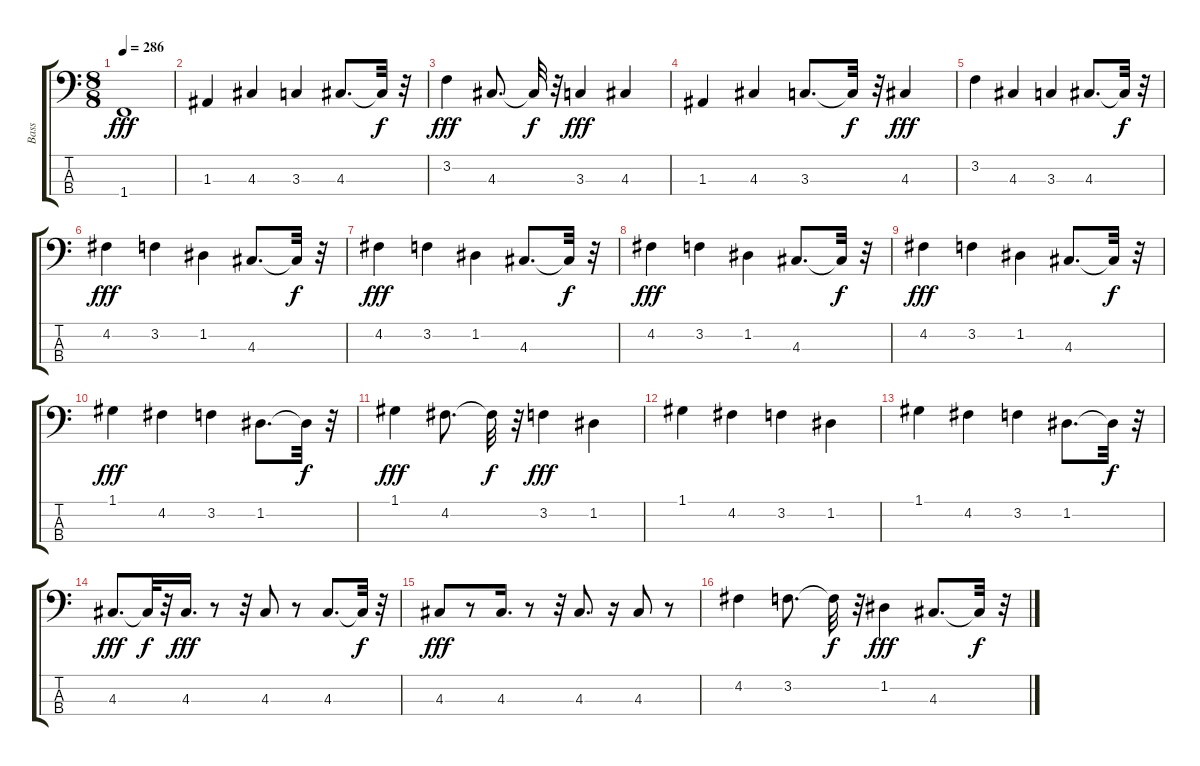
\track ("Bass" "Bass") {instrument electricbassfinger}
\staff {score tabs}
\tuning (G2 D2 A1 E1) {hide}
\ts (8 8)
\tempo 286
\clef f4
\ks c
1.4.1{dy fff} |
1.3.4 4.3.4 3.3.4 4.3.8{d} 4.3{t}.32{dy f} r.32 |
3.2.4{dy fff} 4.3.8{d} 4.3{t}.32{dy f} r.32 3.3.4{dy fff} 4.3.4 |
1.3.4 4.3.4 3.3.8{d} 3.3{t}.32{dy f} r.32 4.3.4{dy fff} |
3.2.4 4.3.4 3.3.4 4.3.8{d} 4.3{t}.32{dy f} r.32 |
4.2.4{dy fff} 3.2.4 1.2.4 4.3.8{d} 4.3{t}.32{dy f} r.32 |
4.2.4{dy fff} 3.2.4 1.2.4 4.3.8{d} 4.3{t}.32{dy f} r.32 |
4.2.4{dy fff} 3.2.4 1.2.4 4.3.8{d} 4.3{t}.32{dy f} r.32 |
4.2.4{dy fff} 3.2.4 1.2.4 4.3.8{d} 4.3{t}.32{dy f} r.32 |
1.1.4{dy fff} 4.2.4 3.2.4 1.2.8{d} 1.2{t}.32{dy f} r.32 |
1.1.4{dy fff} 4.2.8{d} 4.2{t}.32{dy f} r.32 3.2.4{dy fff} 1.2.4 |
1.1.4 4.2.4 3.2.4 1.2.4 |
1.1.4 4.2.4 3.2.4 1.2.8{d} 1.2{t}.32{dy f} r.32 |
4.3.8{d dy fff} 4.3{t}.32{dy f} r.32 4.3.16{d dy fff} r.8 r.32 4.3.8 r.8 4.3.8{d} 4.3{t}.32{dy f} r.32 |
4.3.8{dy fff} r.8 4.3.16{d} r.8 r.32 4.3.8{d} r.16 4.3.8 r.8 |
4.2.4 3.2.8{d} 3.2{t}.32{dy f} r.32 1.2.4{dy fff} 4.3.8{d} 4.3{t}.32{dy f} r.32
